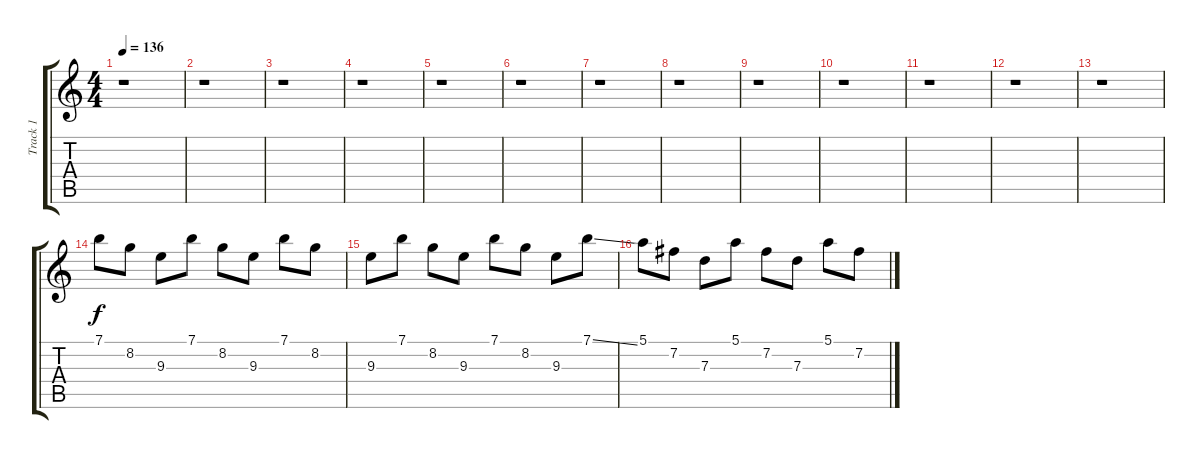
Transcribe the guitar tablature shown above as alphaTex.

\track ("Track 1" "Track 1") {instrument acousticguitarsteel}
\staff {score tabs}
\tuning (E4 B3 G3 D3 A2 E2) {hide}
\ts (4 4)
\tempo 136
\clef g2
\ks c
r.1{dy f} |
r.1 |
r.1 |
r.1 |
r.1 |
r.1 |
r.1 |
r.1 |
r.1 |
r.1 |
r.1 |
r.1 |
r.1 |
7.1.8 8.2.8 9.3.8 7.1.8 8.2.8 9.3.8 7.1.8 8.2.8 |
9.3.8 7.1.8 8.2.8 9.3.8 7.1.8 8.2.8 9.3.8 7.1{ss}.8 |
5.1.8 7.2.8 7.3.8 5.1.8 7.2.8 7.3.8 5.1.8 7.2.8
